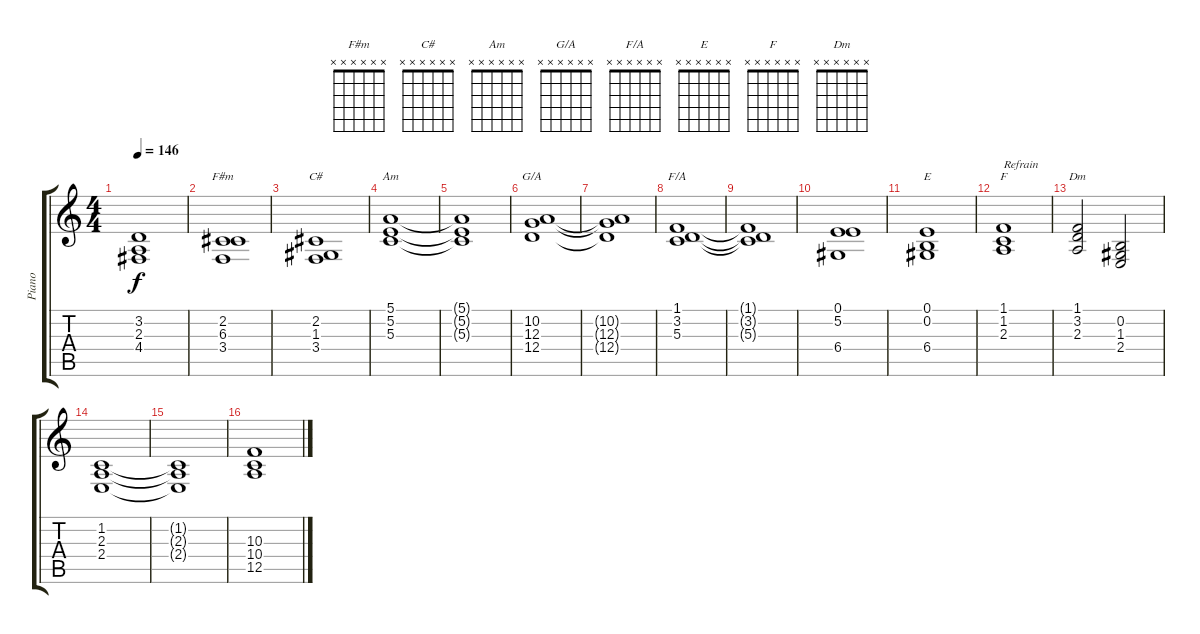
\track ("Piano" "Piano") {instrument electricpiano1}
\staff {score tabs}
\tuning (E4 B3 G3 D3 A2 E2) {hide}
\chord ("F#m" x x x x x x) {firstfret 0}
\chord ("C#" x x x x x x) {firstfret 0}
\chord ("Am" x x x x x x) {firstfret 0}
\chord ("G/A" x x x x x x) {firstfret 0}
\chord ("F/A" x x x x x x) {firstfret 0}
\chord ("E" x x x x x x) {firstfret 0}
\chord ("F" x x x x x x) {firstfret 0}
\chord ("Dm" x x x x x x) {firstfret 0}
\ts (4 4)
\tempo 146
\clef g2
\ks c
(3.2{t} 2.3{t} 4.4{t}).1{dy f} |
(2.2 6.3 3.4).1{ch "F#m"} |
(2.2 1.3 3.4).1{ch "C#"} |
(5.1 5.2 5.3).1{ch "Am"} |
(5.1{t} 5.2{t} 5.3{t}).1 |
(10.2 12.3 12.4).1{ch "G/A"} |
(10.2{t} 12.3{t} 12.4{t}).1 |
(1.1 3.2 5.3).1{ch "F/A"} |
(1.1{t} 3.2{t} 5.3{t}).1 |
(0.1 5.2 6.4).1 |
(0.1 0.2 6.4).1{ch "E"} |
(1.1 1.2 2.3).1{ch "F" txt "Refrain"} |
(1.1 3.2 2.3).2{ch "Dm"} (0.2 1.3 2.4).2 |
(1.2 2.3 2.4).1 |
(1.2{t} 2.3{t} 2.4{t}).1 |
(10.3 10.4 12.5).1
